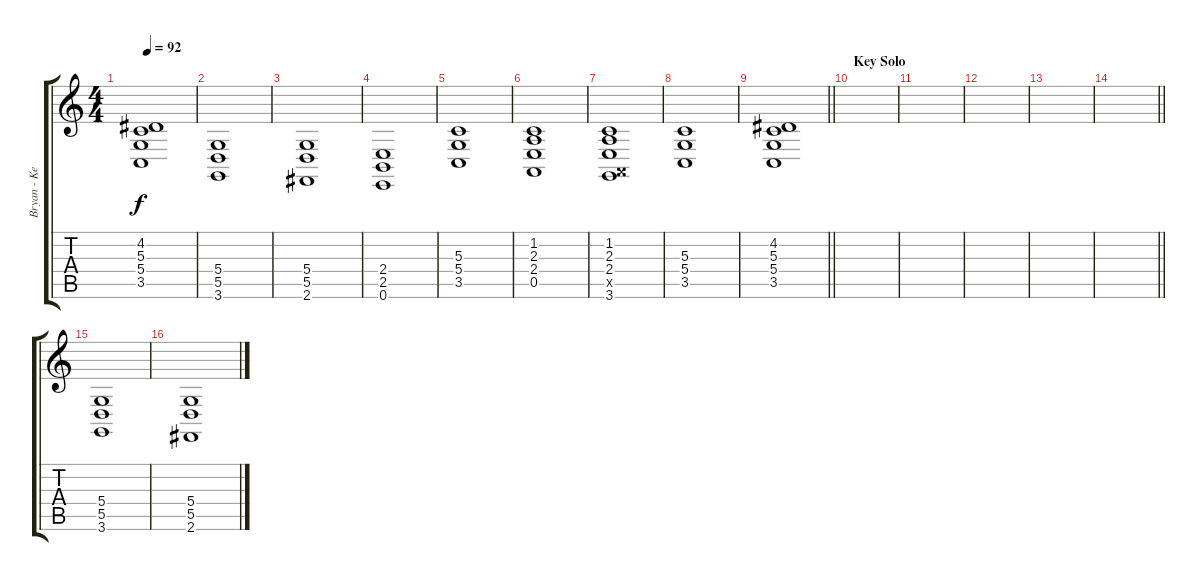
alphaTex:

\track ("Bryan - Keys" "Bryan - Ke") {instrument stringensemble1}
\staff {score tabs}
\tuning (E4 B3 G3 D3 A2 E2) {hide}
\ts (4 4)
\tempo 92
\clef g2
\ks c
(4.2 5.3 5.4 3.5).1{dy f} |
(5.4 5.5 3.6).1 |
(5.4 5.5 2.6).1 |
(2.4 2.5 0.6).1 |
(5.3 5.4 3.5).1 |
(1.2 2.3 2.4 0.5).1 |
(1.2 2.3 2.4 0.5{x} 3.6).1 |
(5.3 5.4 3.5).1 |
\barLineRight lightlight
(4.2 5.3 5.4 3.5).1 |
\section ("" "Key Solo")
|
|
|
|
\barLineRight lightlight
|
(5.4 5.5 3.6).1 |
(5.4 5.5 2.6).1
